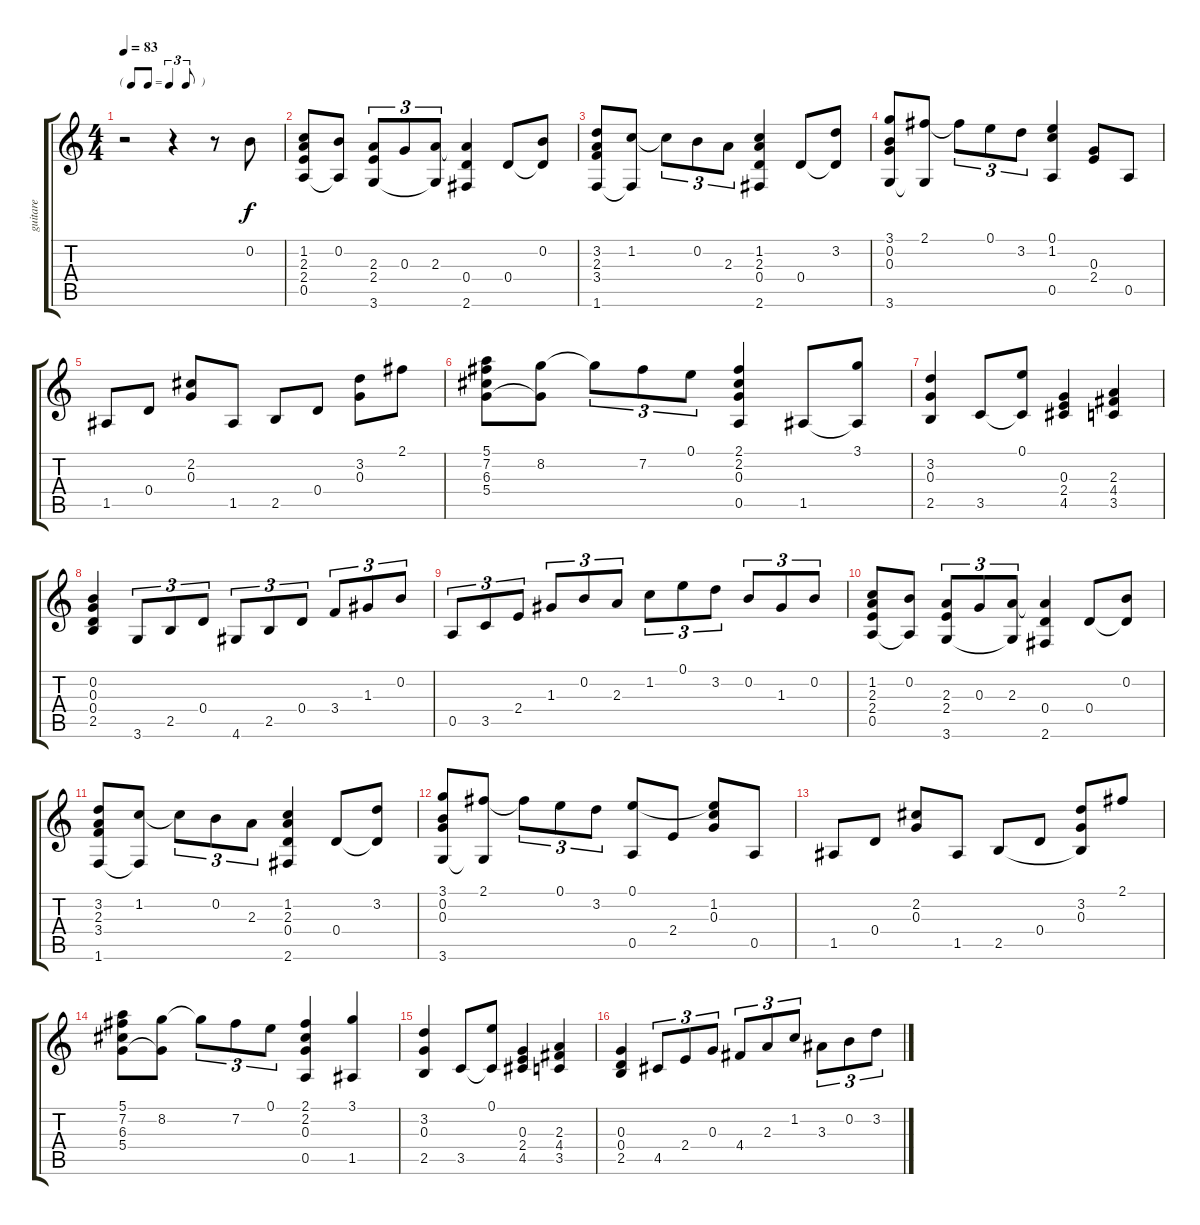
\track ("guitare" "guitare") {instrument electricguitarjazz}
\staff {score tabs}
\tuning (E4 B3 G3 D3 A2 E2) {hide}
\ts (4 4)
\tf triplet8th
\tempo 83
\clef g2
\ks c
r.2{dy f instrument electricguitarjazz} r.4 r.8 0.2.8 |
(1.2 2.3 2.4 0.5).8 (0.2 0.5{t}).8 (2.3 2.4 3.6).8{tu (3 2)} 0.3.8{tu (3 2)} (2.3 3.6{t}).8{tu (3 2)} (2.3{t} 0.4 2.6).4 0.4.8 (0.2 0.4{t}).8 |
(3.2 2.3 3.4 1.6).8 (1.2 1.6{t}).8 1.2{t}.8{tu (3 2)} 0.2.8{tu (3 2)} 2.3.8{tu (3 2)} (1.2 2.3 0.4 2.6).4 0.4.8 (3.2 0.4{t}).8 |
(3.1 0.2 0.3 3.6).8 (2.1 3.6{t}).8 2.1{t}.8{tu (3 2)} 0.1.8{tu (3 2)} 3.2.8{tu (3 2)} (0.1 1.2 0.5).4 (0.3 2.4).8 0.5.8 |
1.5.8 0.4.8 (2.2 0.3).8 1.5.8 2.5.8 0.4.8 (3.2 0.3).8 2.1.8 |
(5.1 7.2 6.3 5.4).8 (8.2 5.4{t}).8 8.2{t}.8{tu (3 2)} 7.2.8{tu (3 2)} 0.1.8{tu (3 2)} (2.1 2.2 0.3 0.5).4 1.5.8 (3.1 1.5{t}).8 |
(3.2 0.3 2.5).4 3.5.8 (0.1 3.5{t}).8 (0.3 2.4 4.5).4 (2.3 4.4 3.5).4 |
(0.2 0.3 0.4 2.5).4 3.6.8{tu (3 2)} 2.5.8{tu (3 2)} 0.4.8{tu (3 2)} 4.6.8{tu (3 2)} 2.5.8{tu (3 2)} 0.4.8{tu (3 2)} 3.4.8{tu (3 2)} 1.3.8{tu (3 2)} 0.2.8{tu (3 2)} |
0.5.8{tu (3 2)} 3.5.8{tu (3 2)} 2.4.8{tu (3 2)} 1.3.8{tu (3 2)} 0.2.8{tu (3 2)} 2.3.8{tu (3 2)} 1.2.8{tu (3 2)} 0.1.8{tu (3 2)} 3.2.8{tu (3 2)} 0.2.8{tu (3 2)} 1.3.8{tu (3 2)} 0.2.8{tu (3 2)} |
(1.2 2.3 2.4 0.5).8 (0.2 0.5{t}).8 (2.3 2.4 3.6).8{tu (3 2)} 0.3.8{tu (3 2)} (2.3 3.6{t}).8{tu (3 2)} (2.3{t} 0.4 2.6).4 0.4.8 (0.2 0.4{t}).8 |
(3.2 2.3 3.4 1.6).8 (1.2 1.6{t}).8 1.2{t}.8{tu (3 2)} 0.2.8{tu (3 2)} 2.3.8{tu (3 2)} (1.2 2.3 0.4 2.6).4 0.4.8 (3.2 0.4{t}).8 |
(3.1 0.2 0.3 3.6).8 (2.1 3.6{t}).8 2.1{t}.8{tu (3 2)} 0.1.8{tu (3 2)} 3.2.8{tu (3 2)} (0.1 0.5).8 2.4.8 (0.1{t} 1.2 0.3).8 0.5.8 |
1.5.8 0.4.8 (2.2 0.3).8 1.5.8 2.5.8 0.4.8 (3.2 0.3 2.5{t}).8 2.1.8 |
(5.1 7.2 6.3 5.4).8 (8.2 5.4{t}).8 8.2{t}.8{tu (3 2)} 7.2.8{tu (3 2)} 0.1.8{tu (3 2)} (2.1 2.2 0.3 0.5).4 (3.1 1.5).4 |
(3.2 0.3 2.5).4 3.5.8 (0.1 3.5{t}).8 (0.3 2.4 4.5).4 (2.3 4.4 3.5).4 |
(0.3 0.4 2.5).4 4.5.8{tu (3 2)} 2.4.8{tu (3 2)} 0.3.8{tu (3 2)} 4.4.8{tu (3 2)} 2.3.8{tu (3 2)} 1.2.8{tu (3 2)} 3.3.8{tu (3 2)} 0.2.8{tu (3 2)} 3.2.8{tu (3 2)}
